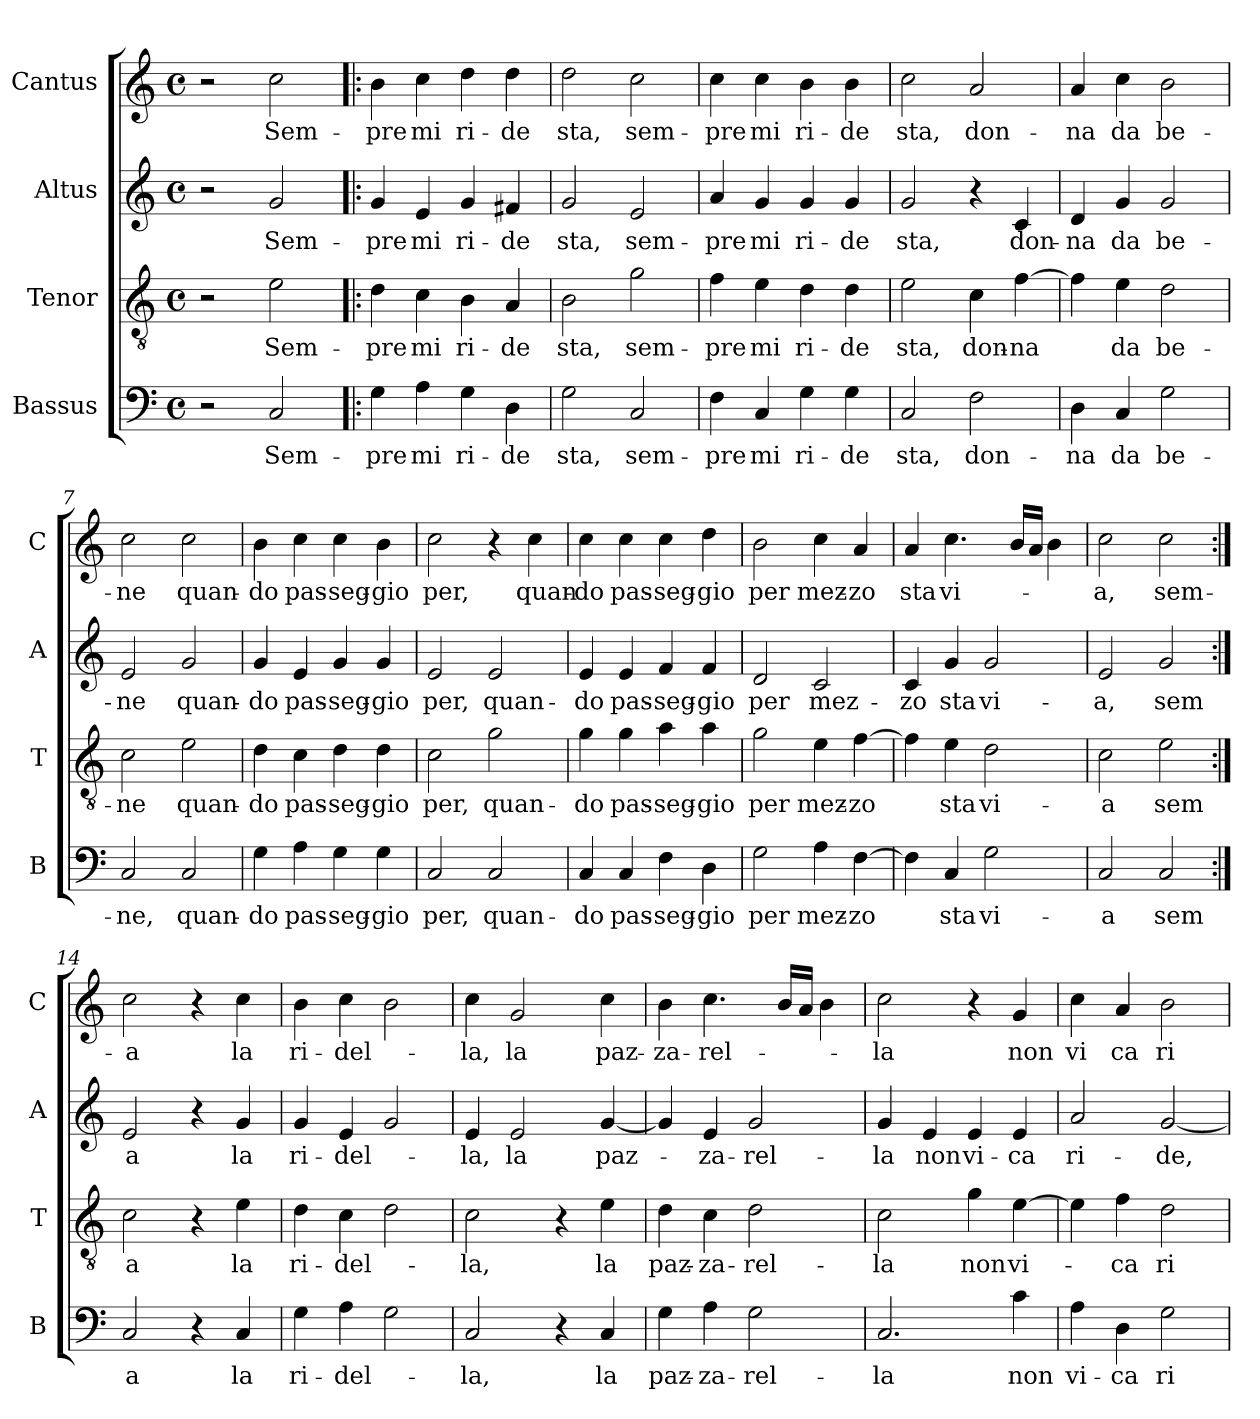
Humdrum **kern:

**kern	**text	**kern	**text	**kern	**text	**kern	**text
*part4	*part4	*part3	*part3	*part2	*part2	*part1	*part1
*staff4	*staff4	*staff3	*staff3	*staff2	*staff2	*staff1	*staff1
*I"Bassus	*	*I"Tenor	*	*I"Altus	*	*I"Cantus	*
*I'B	*	*I'T	*	*I'A	*	*I'C	*
*clefF4	*	*clefGv2	*	*clefG2	*	*clefG2	*
*k[]	*	*k[]	*	*k[]	*	*k[]	*
*C:	*	*C:	*	*C:	*	*C:	*
*M4/4	*	*M4/4	*	*M4/4	*	*M4/4	*
*met(c)	*	*met(c)	*	*met(c)	*	*met(c)	*
=1	=1	=1	=1	=1	=1	=1	=1
2r	.	2r	.	2r	.	2r	.
!	!LO:LY:b	!	!LO:LY:b	!	!LO:LY:b	!	!LO:LY:b
2C/	Sem-	2e\	Sem-	2g/	Sem-	2cc\	Sem-
=2!|:	=2!|:	=2!|:	=2!|:	=2!|:	=2!|:	=2!|:	=2!|:
!	!LO:LY:b	!	!LO:LY:b	!	!LO:LY:b	!	!LO:LY:b
4G\	-pre	4d\	-pre	4g/	-pre	4b\	-pre
!	!LO:LY:b	!	!LO:LY:b	!	!LO:LY:b	!	!LO:LY:b
4A\	mi	4c\	mi	4e/	mi	4cc\	mi
!	!LO:LY:b	!	!LO:LY:b	!	!LO:LY:b	!	!LO:LY:b
4G\	ri-	4B\	ri-	4g/	ri-	4dd\	ri-
!	!LO:LY:b	!	!LO:LY:b	!	!LO:LY:b	!	!LO:LY:b
4D\	-de	4A/	-de	4f#X/	-de	4dd\	-de
=3	=3	=3	=3	=3	=3	=3	=3
!	!LO:LY:b	!	!LO:LY:b	!	!LO:LY:b	!	!LO:LY:b
2G\	sta,	2B\	sta,	2g/	sta,	2dd\	sta,
!	!LO:LY:b	!	!LO:LY:b	!	!LO:LY:b	!	!LO:LY:b
2C/	sem-	2g\	sem-	2e/	sem-	2cc\	sem-
=4	=4	=4	=4	=4	=4	=4	=4
!	!LO:LY:b	!	!LO:LY:b	!	!LO:LY:b	!	!LO:LY:b
4F\	-pre	4f\	-pre	4a/	-pre	4cc\	-pre
!	!LO:LY:b	!	!LO:LY:b	!	!LO:LY:b	!	!LO:LY:b
4C/	mi	4e\	mi	4g/	mi	4cc\	mi
!	!LO:LY:b	!	!LO:LY:b	!	!LO:LY:b	!	!LO:LY:b
4G\	ri-	4d\	ri-	4g/	ri-	4b\	ri-
!	!LO:LY:b	!	!LO:LY:b	!	!LO:LY:b	!	!LO:LY:b
4G\	-de	4d\	-de	4g/	-de	4b\	-de
=5	=5	=5	=5	=5	=5	=5	=5
!	!LO:LY:b	!	!LO:LY:b	!	!LO:LY:b	!	!LO:LY:b
2C/	sta,	2e\	sta,	2g/	sta,	2cc\	sta,
!	!LO:LY:b	!	!LO:LY:b	!	!	!	!LO:LY:b
2F\	don-	4c\	don-	4r	.	2a/	don-
!	!	!	!LO:LY:b	!	!LO:LY:b	!	!
.	.	[4f\	-na	4c/	don-	.	.
!!LO:LB:g=z
=6	=6	=6	=6	=6	=6	=6	=6
!	!LO:LY:b	!	!	!	!LO:LY:b	!	!LO:LY:b
4D\	-na	4f\]	.	4d/	-na	4a/	-na
!	!LO:LY:b	!	!LO:LY:b	!	!LO:LY:b	!	!LO:LY:b
4C/	da	4e\	da	4g/	da	4cc\	da
!	!LO:LY:b	!	!LO:LY:b	!	!LO:LY:b	!	!LO:LY:b
2G\	be-	2d\	be-	2g/	be-	2b\	be-
=7	=7	=7	=7	=7	=7	=7	=7
!	!LO:LY:b	!	!LO:LY:b	!	!LO:LY:b	!	!LO:LY:b
2C/	-ne,	2c\	-ne	2e/	-ne	2cc\	-ne
!	!LO:LY:b	!	!LO:LY:b	!	!LO:LY:b	!	!LO:LY:b
2C/	quan-	2e\	quan-	2g/	quan-	2cc\	quan-
=8	=8	=8	=8	=8	=8	=8	=8
!	!LO:LY:b	!	!LO:LY:b	!	!LO:LY:b	!	!LO:LY:b
4G\	-do	4d\	-do	4g/	-do	4b\	-do
!	!LO:LY:b	!	!LO:LY:b	!	!LO:LY:b	!	!LO:LY:b
4A\	pas-	4c\	pas-	4e/	pas-	4cc\	pas-
!	!LO:LY:b	!	!LO:LY:b	!	!LO:LY:b	!	!LO:LY:b
4G\	-seg-	4d\	-seg-	4g/	-seg-	4cc\	-seg-
!	!LO:LY:b	!	!LO:LY:b	!	!LO:LY:b	!	!LO:LY:b
4G\	-gio	4d\	-gio	4g/	-gio	4b\	-gio
=9	=9	=9	=9	=9	=9	=9	=9
!	!LO:LY:b	!	!LO:LY:b	!	!LO:LY:b	!	!LO:LY:b
2C/	per,	2c\	per,	2e/	per,	2cc\	per,
!	!LO:LY:b	!	!LO:LY:b	!	!LO:LY:b	!	!
2C/	quan-	2g\	quan-	2e/	quan-	4r	.
!	!	!	!	!	!	!	!LO:LY:b
.	.	.	.	.	.	4cc\	quan-
=10	=10	=10	=10	=10	=10	=10	=10
!	!LO:LY:b	!	!LO:LY:b	!	!LO:LY:b	!	!LO:LY:b
4C/	-do	4g\	-do	4e/	-do	4cc\	-do
!	!LO:LY:b	!	!LO:LY:b	!	!LO:LY:b	!	!LO:LY:b
4C/	pas-	4g\	pas-	4e/	pas-	4cc\	pas-
!	!LO:LY:b	!	!LO:LY:b	!	!LO:LY:b	!	!LO:LY:b
4F\	-seg-	4a\	-seg-	4f/	-seg-	4cc\	-seg-
!	!LO:LY:b	!	!LO:LY:b	!	!LO:LY:b	!	!LO:LY:b
4D\	-gio	4a\	-gio	4f/	-gio	4dd\	-gio
=11	=11	=11	=11	=11	=11	=11	=11
!	!LO:LY:b	!	!LO:LY:b	!	!LO:LY:b	!	!LO:LY:b
2G\	per	2g\	per	2d/	per	2b\	per
!	!LO:LY:b	!	!LO:LY:b	!	!LO:LY:b	!	!LO:LY:b
4A\	mez-	4e\	mez-	2c/	mez-	4cc\	mez-
!	!LO:LY:b	!	!LO:LY:b	!	!	!	!LO:LY:b
[4F\	-zo	[4f\	-zo	.	.	4a/	-zo
!!LO:LB:g=z
=12	=12	=12	=12	=12	=12	=12	=12
!	!	!	!	!	!LO:LY:b	!	!LO:LY:b
4F\]	.	4f\]	.	4c/	-zo	4a/	sta
!	!LO:LY:b	!	!LO:LY:b	!	!LO:LY:b	!	!LO:LY:b
4C/	sta	4e\	sta	4g/	sta	4.cc\	vi-
!	!LO:LY:b	!	!LO:LY:b	!	!LO:LY:b	!	!
2G\	vi-	2d\	vi-	2g/	vi-	.	.
.	.	.	.	.	.	16b/LL	.
.	.	.	.	.	.	16a/JJ	.
.	.	.	.	.	.	4b\	.
=13	=13	=13	=13	=13	=13	=13	=13
!	!LO:LY:b	!	!LO:LY:b	!	!LO:LY:b	!	!LO:LY:b
2C/	-a	2c\	-a	2e/	-a,	2cc\	-a,
!	!LO:LY:b	!	!LO:LY:b	!	!LO:LY:b	!	!LO:LY:b
2C/	sem	2e\	sem	2g/	sem	2cc\	sem-
=14:|!	=14:|!	=14:|!	=14:|!	=14:|!	=14:|!	=14:|!	=14:|!
!	!LO:LY:b	!	!LO:LY:b	!	!LO:LY:b	!	!LO:LY:b
2C/	a	2c\	a	2e/	a	2cc\	-a
4r	.	4r	.	4r	.	4r	.
!	!LO:LY:b	!	!LO:LY:b	!	!LO:LY:b	!	!LO:LY:b
4C/	la	4e\	la	4g/	la	4cc\	la
=15	=15	=15	=15	=15	=15	=15	=15
!	!LO:LY:b	!	!LO:LY:b	!	!LO:LY:b	!	!LO:LY:b
4G\	ri-	4d\	ri-	4g/	ri-	4b\	ri-
!	!LO:LY:b	!	!LO:LY:b	!	!LO:LY:b	!	!LO:LY:b
4A\	-del-	4c\	-del-	4e/	-del-	4cc\	-del-
2G\	.	2d\	.	2g/	.	2b\	.
=16	=16	=16	=16	=16	=16	=16	=16
!	!LO:LY:b	!	!LO:LY:b	!	!LO:LY:b	!	!LO:LY:b
2C/	-la,	2c\	-la,	4e/	-la,	4cc\	-la,
!	!	!	!	!	!LO:LY:b	!	!LO:LY:b
.	.	.	.	2e/	la	2g/	la
4r	.	4r	.	.	.	.	.
!	!LO:LY:b	!	!LO:LY:b	!	!LO:LY:b	!	!LO:LY:b
4C/	la	4e\	la	[4g/	paz-	4cc\	paz-
=17	=17	=17	=17	=17	=17	=17	=17
!	!LO:LY:b	!	!LO:LY:b	!	!	!	!LO:LY:b
4G\	paz-	4d\	paz-	4g/]	.	4b\	-za-
!	!LO:LY:b	!	!LO:LY:b	!	!LO:LY:b	!	!LO:LY:b
4A\	-za-	4c\	-za-	4e/	-za-	4.cc\	-rel-
!	!LO:LY:b	!	!LO:LY:b	!	!LO:LY:b	!	!
2G\	-rel-	2d\	-rel-	2g/	-rel-	.	.
.	.	.	.	.	.	16b/LL	.
.	.	.	.	.	.	16a/JJ	.
.	.	.	.	.	.	4b\	.
!!LO:PB:g=z
=18	=18	=18	=18	=18	=18	=18	=18
!	!LO:LY:b	!	!LO:LY:b	!	!LO:LY:b	!	!LO:LY:b
2.C/	-la	2c\	-la	4g/	-la	2cc\	-la
!	!	!	!	!	!LO:LY:b	!	!
.	.	.	.	4e/	non	.	.
!	!	!	!LO:LY:b	!	!LO:LY:b	!	!
.	.	4g\	non	4e/	vi-	4r	.
!	!LO:LY:b	!	!LO:LY:b	!	!LO:LY:b	!	!LO:LY:b
4c\	non	[4e\	vi-	4e/	-ca	4g/	non
=19	=19	=19	=19	=19	=19	=19	=19
!	!LO:LY:b	!	!	!	!LO:LY:b	!	!LO:LY:b
4A\	vi-	4e\]	.	2a/	ri-	4cc\	vi
!	!LO:LY:b	!	!LO:LY:b	!	!	!	!LO:LY:b
4D\	-ca	4f\	-ca	.	.	4a/	ca
!	!LO:LY:b	!	!LO:LY:b	!	!LO:LY:b	!	!LO:LY:b
2G\	ri-	2d\	ri-	[2g/	-de,	2b\	ri-
=	=	=	=	=	=	=	=
*-	*-	*-	*-	*-	*-	*-	*-
